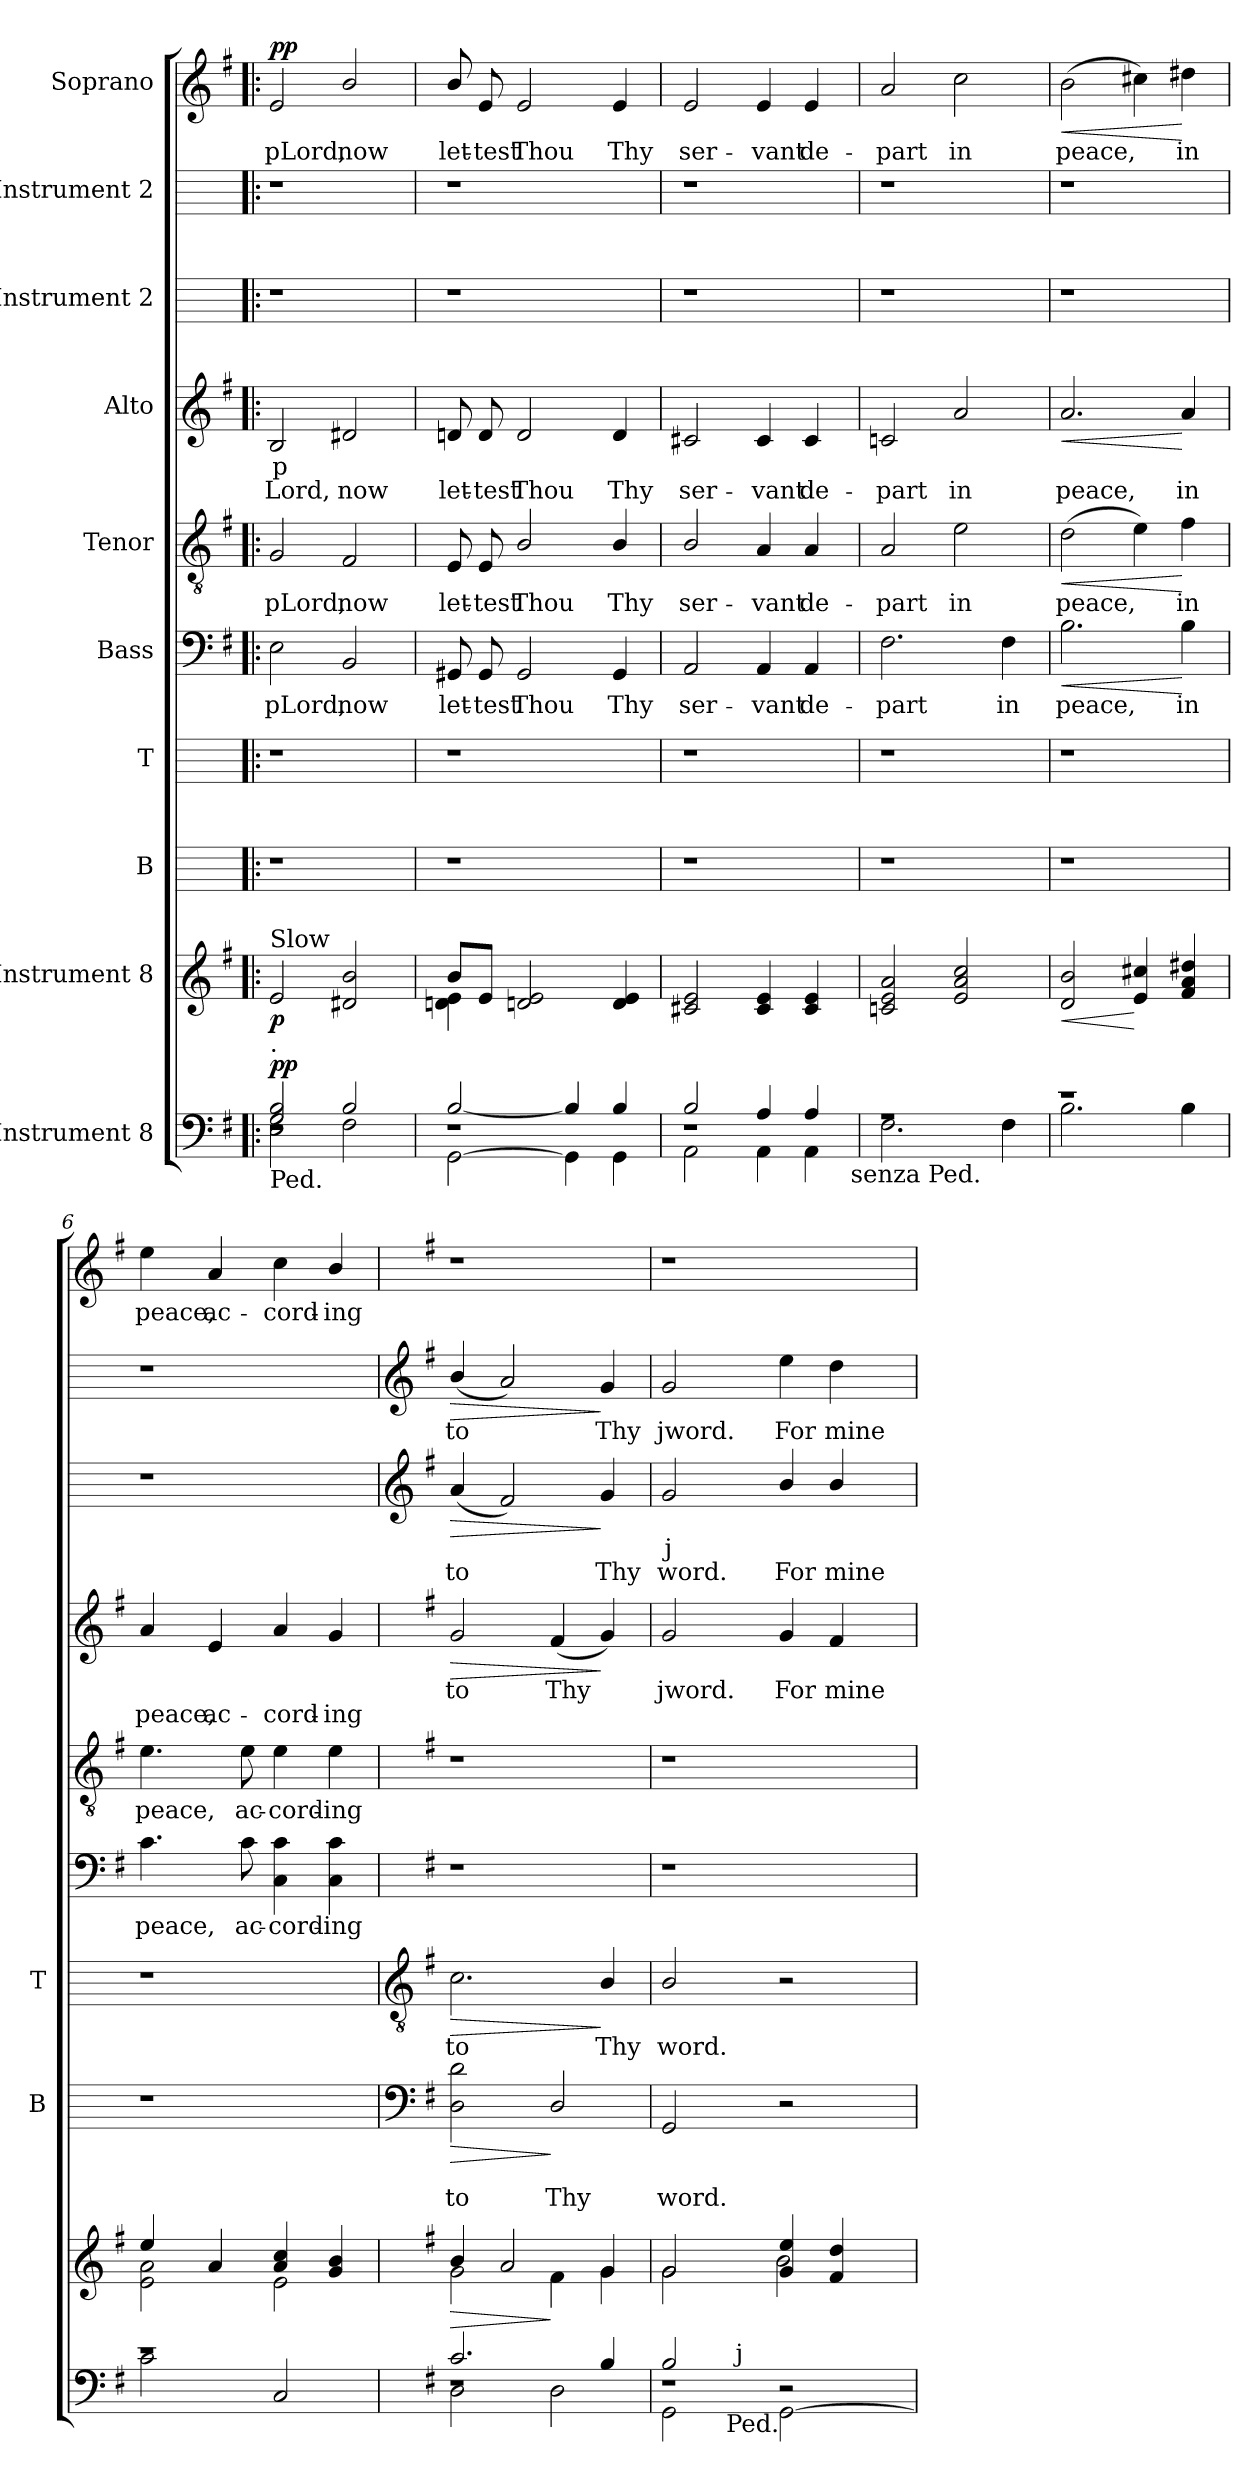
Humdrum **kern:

**kern	**dynam	**kern	**dynam	**kern	**text	**text	**dynam	**kern	**text	**dynam	**kern	**text	**dynam	**kern	**text	**dynam	**kern	**text	**text	**dynam	**kern	**text	**text	**dynam	**kern	**text	**dynam	**kern	**text	**dynam
*part10	*part10	*part9	*part9	*part8	*part8	*part8	*part8	*part7	*part7	*part7	*part6	*part6	*part6	*part5	*part5	*part5	*part4	*part4	*part4	*part4	*part3	*part3	*part3	*part3	*part2	*part2	*part2	*part1	*part1	*part1
*staff10	*staff10	*staff9	*staff9	*staff8	*staff8	*staff8	*staff8	*staff7	*staff7	*staff7	*staff6	*staff6	*staff6	*staff5	*staff5	*staff5	*staff4	*staff4	*staff4	*staff4	*staff3	*staff3	*staff3	*staff3	*staff2	*staff2	*staff2	*staff1	*staff1	*staff1
*I"Instrument 8	*	*I"Instrument 8	*	*I"B	*	*	*	*I"T	*	*	*I"Bass	*	*	*I"Tenor	*	*	*I"Alto	*	*	*	*I"Instrument 2	*	*	*	*I"Instrument 2	*	*	*I"Soprano	*	*
*	*	*	*	*I'B	*	*	*	*I'T	*	*	*	*	*	*	*	*	*	*	*	*	*	*	*	*	*	*	*	*	*	*
!!LO:PB:g=z
*stria5	*	*stria5	*	*stria5	*	*	*	*stria5	*	*	*stria5	*	*	*stria5	*	*	*stria5	*	*	*	*stria5	*	*	*	*stria5	*	*	*stria5	*	*
*clefF4	*	*clefG2	*	*	*	*	*	*	*	*	*clefF4	*	*	*clefGv2	*	*	*clefG2	*	*	*	*	*	*	*	*	*	*	*clefG2	*	*
*k[f#]	*	*k[f#]	*	*k[]	*	*	*	*k[]	*	*	*k[f#]	*	*	*k[f#]	*	*	*k[f#]	*	*	*	*k[]	*	*	*	*k[]	*	*	*k[f#]	*	*
*G:	*	*G:	*	*C:	*	*	*	*C:	*	*	*G:	*	*	*G:	*	*	*G:	*	*	*	*C:	*	*	*	*C:	*	*	*G:	*	*
=1!|:	=1!|:	=1!|:	=1!|:	=1!|:	=1!|:	=1!|:	=1!|:	=1!|:	=1!|:	=1!|:	=1!|:	=1!|:	=1!|:	=1!|:	=1!|:	=1!|:	=1!|:	=1!|:	=1!|:	=1!|:	=1!|:	=1!|:	=1!|:	=1!|:	=1!|:	=1!|:	=1!|:	=1!|:	=1!|:	=1!|:
*^	*	*	*	*	*	*	*	*	*	*	*	*	*	*	*	*	*	*	*	*	*	*	*	*	*	*	*	*	*	*
*	*^	*	*	*	*	*	*	*	*	*	*	*	*	*	*	*	*	*	*	*	*	*	*	*	*	*	*	*	*	*	*
!	!	!	!	!LO:TX:a:t=Slow	!	!	!	!	!	!	!	!	!	!	!	!	!	!	!	!	!	!	!	!	!	!	!	!	!	!	!	!
!LO:TX:a:t=.	!	!	!	!	!	!	!	!	!	!	!	!	!	!	!	!	!	!	!	!	!	!	!	!	!	!	!	!	!	!	!	!
!LO:TX:b:t=Ped.	!	!	!	!	!	!	!	!	!	!	!	!	!	!	!	!	!	!	!	!	!	!	!	!	!	!	!	!	!	!	!	!
!	!	!	!LO:DY:a	!	!LO:DY:b	!	!	!	!	!	!	!	!	!LO:LY:b:rj	!	!	!LO:LY:b:rj	!	!	!LO:LY:b:rj	!LO:LY:b:rj	!	!	!	!	!	!	!	!	!	!LO:LY:b:rj	!LO:DY:a
1r	2G/ 2B/	2E\	pp	2e/	p	1r	.	.	.	1r	.	.	2E\	pLord,	.	2G/	pLord,	.	2B/	p-	-Lord,	.	1r	.	.	.	1r	.	.	2e>/	pLord,	pp
!	!	!	!	!	!	!	!	!	!	!	!	!	!	!LO:LY:b:rj	!	!	!LO:LY:b:rj	!	!	!LO:LY:b:rj	!LO:LY:b:rj	!	!	!	!	!	!	!	!	!	!LO:LY:b:rj	!
.	2B/	2F#\	.	2b/ 2d#X/	.	.	.	.	.	.	.	.	2BB/	now	.	2F#/	now	.	2d#X/	-	-now	.	.	.	.	.	.	.	.	2b/	now	.
=2	=2	=2	=2	=2	=2	=2	=2	=2	=2	=2	=2	=2	=2	=2	=2	=2	=2	=2	=2	=2	=2	=2	=2	=2	=2	=2	=2	=2	=2	=2	=2	=2
*	*	*	*	*^	*	*	*	*	*	*	*	*	*	*	*	*	*	*	*	*	*	*	*	*	*	*	*	*	*	*	*	*
!	!	!	!	!	!	!	!	!	!	!	!	!	!	!	!LO:LY:b:rj	!	!	!LO:LY:b:rj	!	!	!LO:LY:b:rj	!LO:LY:b:rj	!	!	!	!	!	!	!	!	!	!LO:LY:b:rj	!
1r	[>2B/	[<2GG\	.	8b/L	4dn\ 4e\	.	1r	.	.	.	1r	.	.	8GG#X/	let-	.	8E/	let-	.	8dn/	-	-let-	.	1r	.	.	.	1r	.	.	8b/	let-	.
!	!	!	!	!	!	!	!	!	!	!	!	!	!	!	!LO:LY:b:rj	!	!	!LO:LY:b:rj	!	!	!LO:LY:b:rj	!LO:LY:b:rj	!	!	!	!	!	!	!	!	!	!LO:LY:b:rj	!
.	.	.	.	8e/J	.	.	.	.	.	.	.	.	.	8GG#/	-test	.	8E/	-test	.	8d/	--	-test	.	.	.	.	.	.	.	.	8e/	-test	.
!	!	!	!	!	!	!	!	!	!	!	!	!	!	!	!LO:LY:b:rj	!	!	!LO:LY:b:rj	!	!	!LO:LY:b:rj	!LO:LY:b:rj	!	!	!	!	!	!	!	!	!	!LO:LY:b:rj	!
.	.	.	.	2dn/ 2e/	2.ryy	.	.	.	.	.	.	.	.	2GG#/	Thou	.	2B/	Thou	.	2d/	-	-Thou	.	.	.	.	.	.	.	.	2e/	Thou	.
.	4B/]	4GG\]	.	.	.	.	.	.	.	.	.	.	.	.	.	.	.	.	.	.	.	.	.	.	.	.	.	.	.	.	.	.	.
!	!	!	!	!	!	!	!	!	!	!	!	!	!	!	!LO:LY:b:rj	!	!	!LO:LY:b:rj	!	!	!LO:LY:b:rj	!LO:LY:b:rj	!	!	!	!	!	!	!	!	!	!LO:LY:b:rj	!
.	4B/	4GG\	.	4d/ 4e/	.	.	.	.	.	.	.	.	.	4GG#/	Thy	.	4B/	Thy	.	4d/	-	-Thy	.	.	.	.	.	.	.	.	4e/	Thy	.
*	*	*	*	*v	*v	*	*	*	*	*	*	*	*	*	*	*	*	*	*	*	*	*	*	*	*	*	*	*	*	*	*	*	*
=3	=3	=3	=3	=3	=3	=3	=3	=3	=3	=3	=3	=3	=3	=3	=3	=3	=3	=3	=3	=3	=3	=3	=3	=3	=3	=3	=3	=3	=3	=3	=3	=3
!	!	!	!	!	!	!	!	!	!	!	!	!	!	!LO:LY:b:rj	!	!	!LO:LY:b:rj	!	!	!LO:LY:b:rj	!LO:LY:b:rj	!	!	!	!	!	!	!	!	!	!LO:LY:b:rj	!
*	*	*^	*	*	*	*	*	*	*	*	*	*	*	*	*	*	*	*	*	*	*	*	*	*	*	*	*	*	*	*	*	*
1r	2B/	2AA\	2ryy	.	2e/ 2c#X/	.	1r	.	.	.	1r	.	.	2AA/	ser-	.	2B/	ser-	.	2c#X/	-	-ser-	.	1r	.	.	.	1r	.	.	2e/	ser-	.
!	!	!	!	!	!	!	!	!	!	!	!	!	!	!	!LO:LY:b:rj	!	!	!LO:LY:b:rj	!	!	!LO:LY:b:rj	!LO:LY:b:rj	!	!	!	!	!	!	!	!	!	!LO:LY:b:rj	!
.	4A/	4AA\	4ryy	.	4c#/ 4e/	.	.	.	.	.	.	.	.	4AA/	-vant	.	4A/	-vant	.	4c#/	--	-vant	.	.	.	.	.	.	.	.	4e/	-vant	.
!	!	!	!	!	!	!	!	!	!	!	!	!	!	!	!LO:LY:b:rj	!	!	!LO:LY:b:rj	!	!	!LO:LY:b:rj	!LO:LY:b:rj	!	!	!	!	!	!	!	!	!	!LO:LY:b:rj	!
.	4A/	4AA\	8...ryy	.	4e/ 4c#/	.	.	.	.	.	.	.	.	4AA/	de-	.	4A/	de-	.	4c#/	-	-de-	.	.	.	.	.	.	.	.	4e/	de-	.
!	!	!	!LO:TX:b:t=senza Ped.	!	!	!	!	!	!	!	!	!	!	!	!	!	!	!	!	!	!	!	!	!	!	!	!	!	!	!	!	!	!
.	.	.	64ryy	.	.	.	.	.	.	.	.	.	.	.	.	.	.	.	.	.	.	.	.	.	.	.	.	.	.	.	.	.	.
=4	=4	=4	=4	=4	=4	=4	=4	=4	=4	=4	=4	=4	=4	=4	=4	=4	=4	=4	=4	=4	=4	=4	=4	=4	=4	=4	=4	=4	=4	=4	=4	=4	=4
!	!	!	!	!	!	!	!	!	!	!	!	!	!	!	!LO:LY:b:rj	!	!	!LO:LY:b:rj	!	!	!LO:LY:b:rj	!LO:LY:b:rj	!	!	!	!	!	!	!	!	!	!LO:LY:b:rj	!
*	*v	*v	*v	*	*	*	*	*	*	*	*	*	*	*	*	*	*	*	*	*	*	*	*	*	*	*	*	*	*	*	*	*	*
1r	2.F#\	.	2e/ 2cn/ 2a/	.	1r	.	.	.	1r	.	.	2.F#\	-part	.	2A/	-part	.	2cn/	--	-part	.	1r	.	.	.	1r	.	.	2a/	-part	.
!	!	!	!	!	!	!	!	!	!	!	!	!	!	!	!	!LO:LY:b:rj	!	!	!LO:LY:b:rj	!LO:LY:b:rj	!	!	!	!	!	!	!	!	!	!LO:LY:b:rj	!
.	.	.	2a/ 2e/ 2cc/	.	.	.	.	.	.	.	.	.	.	.	2e\	in	.	2a/	-	-in	.	.	.	.	.	.	.	.	2cc\	in	.
!	!	!	!	!	!	!	!	!	!	!	!	!	!LO:LY:b:rj	!	!	!	!	!	!	!	!	!	!	!	!	!	!	!	!	!	!
.	4F#\	.	.	.	.	.	.	.	.	.	.	4F#\	in	.	.	.	.	.	.	.	.	.	.	.	.	.	.	.	.	.	.
=5	=5	=5	=5	=5	=5	=5	=5	=5	=5	=5	=5	=5	=5	=5	=5	=5	=5	=5	=5	=5	=5	=5	=5	=5	=5	=5	=5	=5	=5	=5	=5
!	!	!	!	!LO:HP:b	!	!	!	!	!	!	!	!	!LO:LY:b:rj	!LO:HP:b	!	!LO:LY:b:rj	!LO:HP:b	!	!LO:LY:b:rj	!LO:LY:b:rj	!LO:HP:b	!	!	!	!	!	!	!	!	!LO:LY:b:rj	!LO:HP:b
1r	2.B\	.	2d/ 2b/	<	1r	.	.	.	1r	.	.	2.B\	peace,	<	(>2d\	peace,	<	2.a/	-	-peace,	<	1r	.	.	.	1r	.	.	(>2b\	peace,	<
!	!	!	!	!	!	!	!	!	!	!	!	!	!	!	!	!LO:LY:b:rj	!	!	!	!	!	!	!	!	!	!	!	!	!	!LO:LY:b:rj	!
.	.	.	4cc#X/ 4e/	[	.	.	.	.	.	.	.	.	.	.	4e\)	.	.	.	.	.	.	.	.	.	.	.	.	.	4cc#X\)	.	.
!	!	!	!	!	!	!	!	!	!	!	!	!	!LO:LY:b:rj	!	!	!LO:LY:b:rj	!	!	!LO:LY:b:rj	!LO:LY:b:rj	!	!	!	!	!	!	!	!	!	!LO:LY:b:rj	!
.	4B\	.	4a/ 4f#/ 4dd#X/	.	.	.	.	.	.	.	.	4B\	in	[	4f#\	in	[	4a/	-	-in	[	.	.	.	.	.	.	.	4dd#X\	in	[
=6	=6	=6	=6	=6	=6	=6	=6	=6	=6	=6	=6	=6	=6	=6	=6	=6	=6	=6	=6	=6	=6	=6	=6	=6	=6	=6	=6	=6	=6	=6	=6
*	*	*	*^	*	*	*	*	*	*	*	*	*	*	*	*	*	*	*	*	*	*	*	*	*	*	*	*	*	*	*	*
!	!	!	!	!	!	!	!	!	!	!	!	!	!	!LO:LY:b:rj	!	!	!LO:LY:b:rj	!	!	!LO:LY:b:rj	!LO:LY:b:rj	!	!	!	!	!	!	!	!	!	!LO:LY:b:rj	!
1r	2c\	.	4ee/	2a\ 2e\	.	1r	.	.	.	1r	.	.	4.c\	peace,	.	4.e\	peace,	.	4a/	-	-peace,	.	1r	.	.	.	1r	.	.	4ee\	peace,	.
!	!	!	!	!	!	!	!	!	!	!	!	!	!	!	!	!	!	!	!	!LO:LY:b:rj	!LO:LY:b:rj	!	!	!	!	!	!	!	!	!	!LO:LY:b:rj	!
.	.	.	4a/	.	.	.	.	.	.	.	.	.	.	.	.	.	.	.	4e/	-	-ac-	.	.	.	.	.	.	.	.	4a/	ac-	.
!	!	!	!	!	!	!	!	!	!	!	!	!	!	!LO:LY:b:rj	!	!	!LO:LY:b:rj	!	!	!	!	!	!	!	!	!	!	!	!	!	!	!
.	.	.	.	.	.	.	.	.	.	.	.	.	8c\	ac-	.	8e\	ac-	.	.	.	.	.	.	.	.	.	.	.	.	.	.	.
!	!	!	!	!	!	!	!	!	!	!	!	!	!	!LO:LY:b:rj	!	!	!LO:LY:b:rj	!	!	!LO:LY:b:rj	!LO:LY:b:rj	!	!	!	!	!	!	!	!	!	!LO:LY:b:rj	!
.	2C/	.	4cc/ 4a/	2e\	.	.	.	.	.	.	.	.	4c\ 4C\	-cord-	.	4e\	-cord-	.	4a/	--	-cord-	.	.	.	.	.	.	.	.	4cc\	-cord-	.
!	!	!	!	!	!	!	!	!	!	!	!	!	!	!LO:LY:b:rj	!	!	!LO:LY:b:rj	!	!	!LO:LY:b:rj	!LO:LY:b:rj	!	!	!	!	!	!	!	!	!	!LO:LY:b:rj	!
.	.	.	4g/ 4b/	.	.	.	.	.	.	.	.	.	4c\ 4C\	-ing	.	4e\	-ing	.	4g/	--	-ing	.	.	.	.	.	.	.	.	4b/	-ing	.
*v	*v	*	*	*	*	*	*	*	*	*	*	*	*	*	*	*	*	*	*	*	*	*	*	*	*	*	*	*	*	*	*	*
!!LO:PB:g=z
=7	=7	=7	=7	=7	=7	=7	=7	=7	=7	=7	=7	=7	=7	=7	=7	=7	=7	=7	=7	=7	=7	=7	=7	=7	=7	=7	=7	=7	=7	=7	=7
*	*	*	*	*	*clefF4	*	*	*	*clefGv2	*	*	*	*	*	*	*	*	*	*	*	*	*clefG2	*	*	*	*clefG2	*	*	*	*	*
*	*	*	*	*	*k[f#]	*	*	*	*k[f#]	*	*	*	*	*	*	*	*	*	*	*	*	*k[f#]	*	*	*	*k[f#]	*	*	*	*	*
*	*	*	*	*	*G:	*	*	*	*G:	*	*	*	*	*	*	*	*	*	*	*	*	*G:	*	*	*	*G:	*	*	*	*	*
*^	*	*	*	*	*	*	*	*	*	*	*	*	*	*	*	*	*	*	*	*	*	*	*	*	*	*	*	*	*	*	*
*	*^	*	*	*	*	*	*	*	*	*	*	*	*	*	*	*	*	*	*	*	*	*	*	*	*	*	*	*	*	*	*	*
!	!	!	!	!	!	!LO:HP:b	!	!LO:LY:b:cj	!LO:LY:b:cj	!LO:HP:b	!	!LO:LY:b:cj	!LO:HP:b	!	!	!	!	!	!	!	!LO:LY:b:rj	!	!LO:HP:b	!	!LO:LY:b:cj	!LO:LY:b:cj	!LO:HP:b	!	!LO:LY:b:cj	!LO:HP:b	!	!	!
1r	2.c/	2D\	.	4b/	2g\	>	2d\ 2D\	.	to	>	2.c\	to	>	1r	.	.	1r	.	.	2g/	to	.	>	(<4a/	.	to	>	(<4b/	to	>	1r	.	.
!	!	!	!	!	!	!	!	!	!	!	!	!	!	!	!	!	!	!	!	!	!	!	!	!	!LO:LY:b:cj	!LO:LY:b:cj	!	!	!LO:LY:b:cj	!	!	!	!
.	.	.	.	2a/	.	.	.	.	.	.	.	.	.	.	.	.	.	.	.	.	.	.	.	2f#/)	.	.	.	2a/)	.	.	.	.	.
!	!	!	!	!	!	!	!	!LO:LY:b:cj	!LO:LY:b:cj	!	!	!	!	!	!	!	!	!	!	!	!LO:LY:b:rj	!	!	!	!	!	!	!	!	!	!	!	!
.	.	2D\	.	.	4f#\	]	2D/	.	Thy	]	.	.	.	.	.	.	.	.	.	(<4f#/	Thy	.	.	.	.	.	.	.	.	.	.	.	.
!	!	!	!	!	!	!	!	!	!	!	!	!LO:LY:b:cj	!	!	!	!	!	!	!	!	!LO:LY:b:rj	!	!	!	!LO:LY:b:cj	!LO:LY:b:cj	!	!	!LO:LY:b:cj	!	!	!	!
.	4B/	.	.	4g/	4g\	.	.	.	.	.	4B/	Thy	]	.	.	.	.	.	.	4g/)	.	.	]	4g/	.	Thy	]	4g/	Thy	]	.	.	.
=8	=8	=8	=8	=8	=8	=8	=8	=8	=8	=8	=8	=8	=8	=8	=8	=8	=8	=8	=8	=8	=8	=8	=8	=8	=8	=8	=8	=8	=8	=8	=8	=8	=8
!	!	!	!	!	!	!	!	!LO:LY:b:cj	!LO:LY:b:cj	!	!	!LO:LY:b:cj	!	!	!	!	!	!	!	!	!LO:LY:b:rj	!	!	!	!LO:LY:b:cj	!LO:LY:b:cj	!	!	!LO:LY:b:cj	!	!	!	!
*	*^	*^	*	*	*	*	*	*	*	*	*	*	*	*	*	*	*	*	*	*	*	*	*	*	*	*	*	*	*	*	*	*	*
*	*	*	*	*	*	*	*	*	*	*	*	*	*	*	*	*	*	*	*	*	*	*	*	*	*	*	*	*	*	*	*	*	*	*	*
1r	2B/	2GG\	4ryy	4ryy	.	2g/	2g\	.	2GG/	.	word.	.	2B/	word.	.	1r	.	.	1r	.	.	2g/	jword.	.	.	2g/	j	word.	.	2g/	jword.	.	1r	.	.
.	.	.	32ryy	32.ryy	.	.	.	.	.	.	.	.	.	.	.	.	.	.	.	.	.	.	.	.	.	.	.	.	.	.	.	.	.	.	.
!	!	!	!LO:TX:b:t=Ped.	!	!	!	!	!	!	!	!	!	!	!	!	!	!	!	!	!	!	!	!	!	!	!	!	!	!	!	!	!	!	!	!
.	.	.	2ryy	.	.	.	.	.	.	.	.	.	.	.	.	.	.	.	.	.	.	.	.	.	.	.	.	.	.	.	.	.	.	.	.
!	!	!	!	!LO:TX:a:t=j	!	!	!	!	!	!	!	!	!	!	!	!	!	!	!	!	!	!	!	!	!	!	!	!	!	!	!	!	!	!	!
.	.	.	.	2ryy	.	.	.	.	.	.	.	.	.	.	.	.	.	.	.	.	.	.	.	.	.	.	.	.	.	.	.	.	.	.	.
!	!	!	!	!	!	!	!	!	!	!	!	!	!	!	!	!	!	!	!	!	!	!	!LO:LY:b:rj	!	!	!	!LO:LY:b:cj	!LO:LY:b:cj	!	!	!LO:LY:b:cj	!	!	!	!
.	2r	[<2GG\	.	.	.	4ee/ 4g/	2b\	.	2r	.	.	.	2r	.	.	.	.	.	.	.	.	4g/	For	.	.	4b/	.	For	.	4ee\	For	.	.	.	.
!	!	!	!	!	!	!	!	!	!	!	!	!	!	!	!	!	!	!	!	!	!	!	!LO:LY:b:rj	!	!	!	!LO:LY:b:cj	!LO:LY:b:cj	!	!	!LO:LY:b:cj	!	!	!	!
.	.	.	.	.	.	4f#/ 4dd/	.	.	.	.	.	.	.	.	.	.	.	.	.	.	.	4f#/	mine	.	.	4b/	.	mine	.	4dd\	mine	.	.	.	.
.	.	.	8..ryy	.	.	.	.	.	.	.	.	.	.	.	.	.	.	.	.	.	.	.	.	.	.	.	.	.	.	.	.	.	.	.	.
.	.	.	.	8ryy	.	.	.	.	.	.	.	.	.	.	.	.	.	.	.	.	.	.	.	.	.	.	.	.	.	.	.	.	.	.	.
.	.	.	.	16ryy	.	.	.	.	.	.	.	.	.	.	.	.	.	.	.	.	.	.	.	.	.	.	.	.	.	.	.	.	.	.	.
.	.	.	.	64ryy	.	.	.	.	.	.	.	.	.	.	.	.	.	.	.	.	.	.	.	.	.	.	.	.	.	.	.	.	.	.	.
*v	*v	*v	*v	*v	*	*	*	*	*	*	*	*	*	*	*	*	*	*	*	*	*	*	*	*	*	*	*	*	*	*	*	*	*	*	*
*	*	*v	*v	*	*	*	*	*	*	*	*	*	*	*	*	*	*	*	*	*	*	*	*	*	*	*	*	*	*	*	*
=	=	=	=	=	=	=	=	=	=	=	=	=	=	=	=	=	=	=	=	=	=	=	=	=	=	=	=	=	=	=
*-	*-	*-	*-	*-	*-	*-	*-	*-	*-	*-	*-	*-	*-	*-	*-	*-	*-	*-	*-	*-	*-	*-	*-	*-	*-	*-	*-	*-	*-	*-
